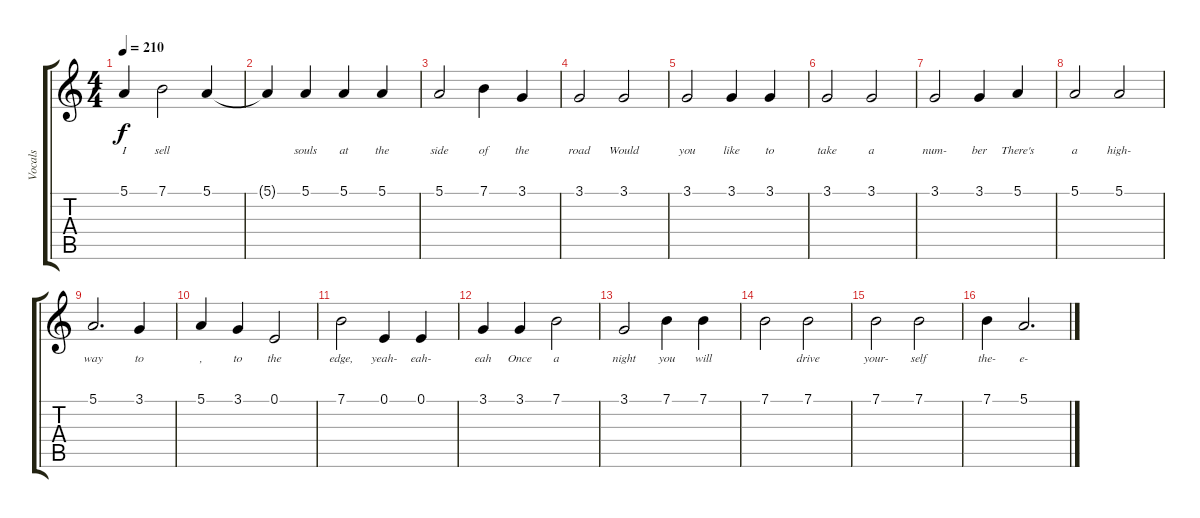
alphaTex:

\track ("Vocals" "Vocals") {instrument oboe}
\staff {score tabs}
\tuning (E4 B3 G3 D3 A2 E2) {hide}
\ts (4 4)
\tempo 210
\clef g2
\ks c
5.1{t}.4{lyrics (0 "I") lyrics (1 "") lyrics (2 "") lyrics (3 "") lyrics (4 "") dy f} 7.1.2{lyrics (0 "sell") lyrics (1 "") lyrics (2 "") lyrics (3 "") lyrics (4 "")} 5.1.4{lyrics (0 "") lyrics (1 "") lyrics (2 "") lyrics (3 "") lyrics (4 "")} |
5.1{t}.4{lyrics (0 "") lyrics (1 "") lyrics (2 "") lyrics (3 "") lyrics (4 "")} 5.1.4{lyrics (0 "souls") lyrics (1 "") lyrics (2 "") lyrics (3 "") lyrics (4 "")} 5.1.4{lyrics (0 "at") lyrics (1 "") lyrics (2 "") lyrics (3 "") lyrics (4 "")} 5.1.4{lyrics (0 "the") lyrics (1 "") lyrics (2 "") lyrics (3 "") lyrics (4 "")} |
5.1.2{lyrics (0 "side") lyrics (1 "") lyrics (2 "") lyrics (3 "") lyrics (4 "")} 7.1.4{lyrics (0 "of") lyrics (1 "") lyrics (2 "") lyrics (3 "") lyrics (4 "")} 3.1.4{lyrics (0 "the") lyrics (1 "") lyrics (2 "") lyrics (3 "") lyrics (4 "")} |
3.1.2{lyrics (0 "road") lyrics (1 "") lyrics (2 "") lyrics (3 "") lyrics (4 "")} 3.1.2{lyrics (0 "Would") lyrics (1 "") lyrics (2 "") lyrics (3 "") lyrics (4 "")} |
3.1.2{lyrics (0 "you") lyrics (1 "") lyrics (2 "") lyrics (3 "") lyrics (4 "")} 3.1.4{lyrics (0 "like") lyrics (1 "") lyrics (2 "") lyrics (3 "") lyrics (4 "")} 3.1.4{lyrics (0 "to") lyrics (1 "") lyrics (2 "") lyrics (3 "") lyrics (4 "")} |
3.1.2{lyrics (0 "take") lyrics (1 "") lyrics (2 "") lyrics (3 "") lyrics (4 "")} 3.1.2{lyrics (0 "a") lyrics (1 "") lyrics (2 "") lyrics (3 "") lyrics (4 "")} |
3.1.2{lyrics (0 "num-") lyrics (1 "") lyrics (2 "") lyrics (3 "") lyrics (4 "")} 3.1.4{lyrics (0 "ber") lyrics (1 "") lyrics (2 "") lyrics (3 "") lyrics (4 "")} 5.1.4{lyrics (0 "There's") lyrics (1 "") lyrics (2 "") lyrics (3 "") lyrics (4 "")} |
5.1.2{lyrics (0 "a") lyrics (1 "") lyrics (2 "") lyrics (3 "") lyrics (4 "")} 5.1.2{lyrics (0 "high-") lyrics (1 "") lyrics (2 "") lyrics (3 "") lyrics (4 "")} |
5.1.2{d lyrics (0 "way") lyrics (1 "") lyrics (2 "") lyrics (3 "") lyrics (4 "")} 3.1.4{lyrics (0 "to") lyrics (1 "") lyrics (2 "") lyrics (3 "") lyrics (4 "")} |
5.1.4{lyrics (0 ",") lyrics (1 "") lyrics (2 "") lyrics (3 "") lyrics (4 "")} 3.1.4{lyrics (0 "to") lyrics (1 "") lyrics (2 "") lyrics (3 "") lyrics (4 "")} 0.1.2{lyrics (0 "the") lyrics (1 "") lyrics (2 "") lyrics (3 "") lyrics (4 "")} |
7.1.2{lyrics (0 "edge,") lyrics (1 "") lyrics (2 "") lyrics (3 "") lyrics (4 "")} 0.1.4{lyrics (0 "yeah-") lyrics (1 "") lyrics (2 "") lyrics (3 "") lyrics (4 "")} 0.1.4{lyrics (0 "eah-") lyrics (1 "") lyrics (2 "") lyrics (3 "") lyrics (4 "")} |
3.1.4{lyrics (0 "eah") lyrics (1 "") lyrics (2 "") lyrics (3 "") lyrics (4 "")} 3.1.4{lyrics (0 "Once") lyrics (1 "") lyrics (2 "") lyrics (3 "") lyrics (4 "")} 7.1.2{lyrics (0 "a") lyrics (1 "") lyrics (2 "") lyrics (3 "") lyrics (4 "")} |
3.1.2{lyrics (0 "night") lyrics (1 "") lyrics (2 "") lyrics (3 "") lyrics (4 "")} 7.1.4{lyrics (0 "you") lyrics (1 "") lyrics (2 "") lyrics (3 "") lyrics (4 "")} 7.1.4{lyrics (0 "will") lyrics (1 "") lyrics (2 "") lyrics (3 "") lyrics (4 "")} |
7.1.2{lyrics (0 "") lyrics (1 "") lyrics (2 "") lyrics (3 "") lyrics (4 "")} 7.1.2{lyrics (0 "drive") lyrics (1 "") lyrics (2 "") lyrics (3 "") lyrics (4 "")} |
7.1.2{lyrics (0 "your-") lyrics (1 "") lyrics (2 "") lyrics (3 "") lyrics (4 "")} 7.1.2{lyrics (0 "self") lyrics (1 "") lyrics (2 "") lyrics (3 "") lyrics (4 "")} |
7.1.4{lyrics (0 "the-") lyrics (1 "") lyrics (2 "") lyrics (3 "") lyrics (4 "")} 5.1.2{d lyrics (0 "e-") lyrics (1 "") lyrics (2 "") lyrics (3 "") lyrics (4 "")}
